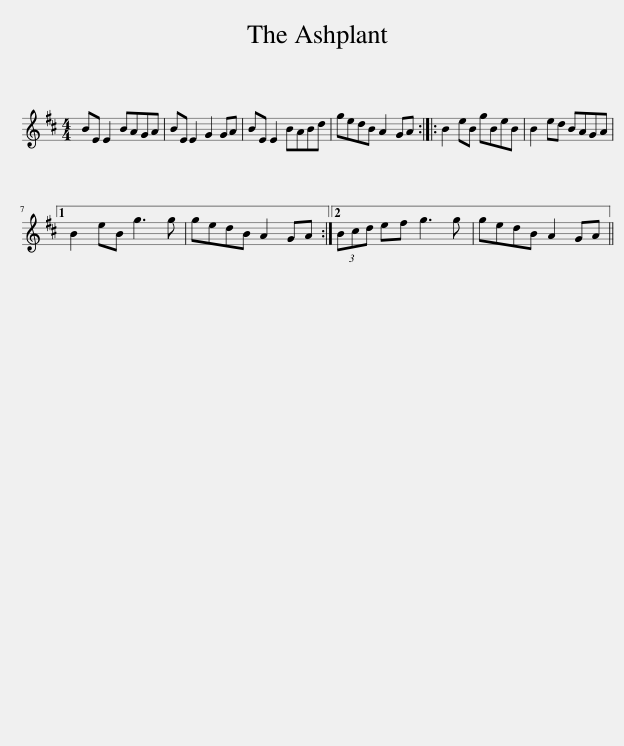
X:1
L:1/8
M:4/4
I:linebreak $
K:D
V:1 treble
V:1
 BE E2 BAGA | BE E2 G2 GA | BE E2 BABd | gedB A2 GA :: B2 eB gBeB | %5
 B2 ed BAGA |1$ B2 eB g3 g | gedB A2 GA :|2 (3Bcd ef g3 g | gedB A2 GA || %10
